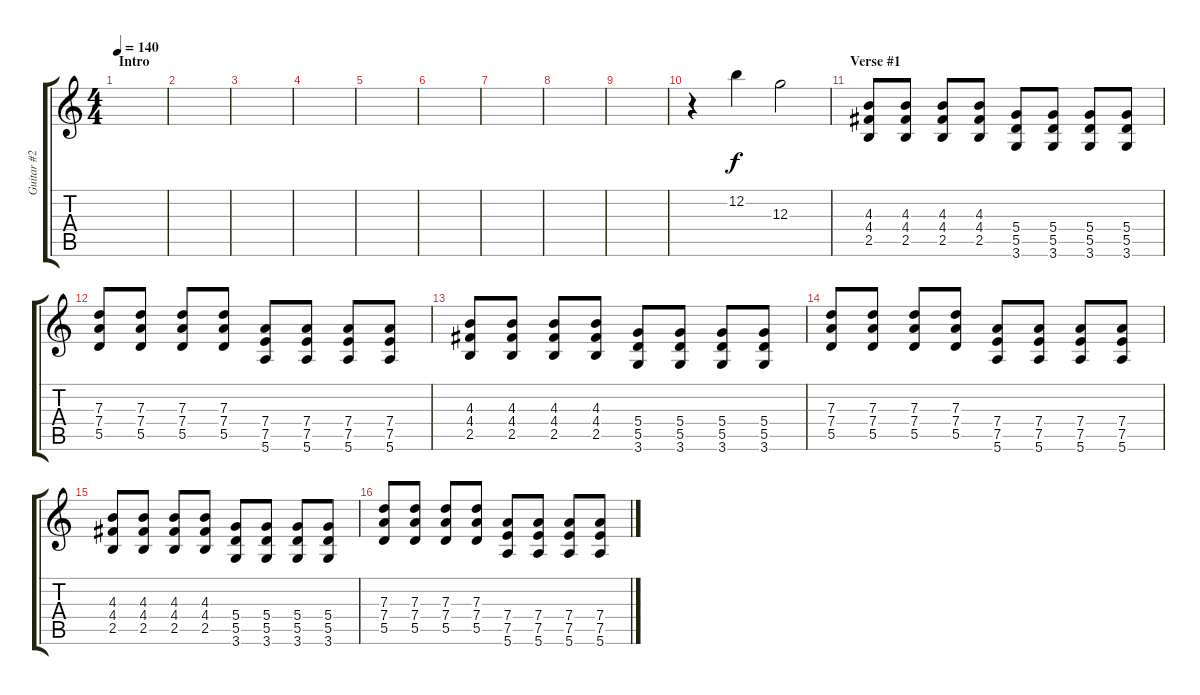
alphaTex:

\track ("Guitar #2" "Guitar #2") {instrument overdrivenguitar}
\staff {score tabs}
\tuning (E4 B3 G3 D3 A2 E2) {hide}
\ts (4 4)
\section ("" "Intro")
\tempo 140
\clef g2
\ks c
|
|
|
|
|
|
|
|
|
r.4 12.2.4 12.3.2 |
\section ("" "Verse #1")
(4.3 4.4 2.5).8 (4.3 4.4 2.5).8 (4.3 4.4 2.5).8 (4.3 4.4 2.5).8 (5.4 5.5 3.6).8 (5.4 5.5 3.6).8 (5.4 5.5 3.6).8 (5.4 5.5 3.6).8 |
(7.3 7.4 5.5).8 (7.3 7.4 5.5).8 (7.3 7.4 5.5).8 (7.3 7.4 5.5).8 (7.4 7.5 5.6).8 (7.4 7.5 5.6).8 (7.4 7.5 5.6).8 (7.4 7.5 5.6).8 |
(4.3 4.4 2.5).8 (4.3 4.4 2.5).8 (4.3 4.4 2.5).8 (4.3 4.4 2.5).8 (5.4 5.5 3.6).8 (5.4 5.5 3.6).8 (5.4 5.5 3.6).8 (5.4 5.5 3.6).8 |
(7.3 7.4 5.5).8 (7.3 7.4 5.5).8 (7.3 7.4 5.5).8 (7.3 7.4 5.5).8 (7.4 7.5 5.6).8 (7.4 7.5 5.6).8 (7.4 7.5 5.6).8 (7.4 7.5 5.6).8 |
(4.3 4.4 2.5).8 (4.3 4.4 2.5).8 (4.3 4.4 2.5).8 (4.3 4.4 2.5).8 (5.4 5.5 3.6).8 (5.4 5.5 3.6).8 (5.4 5.5 3.6).8 (5.4 5.5 3.6).8 |
(7.3 7.4 5.5).8 (7.3 7.4 5.5).8 (7.3 7.4 5.5).8 (7.3 7.4 5.5).8 (7.4 7.5 5.6).8 (7.4 7.5 5.6).8 (7.4 7.5 5.6).8 (7.4 7.5 5.6).8
